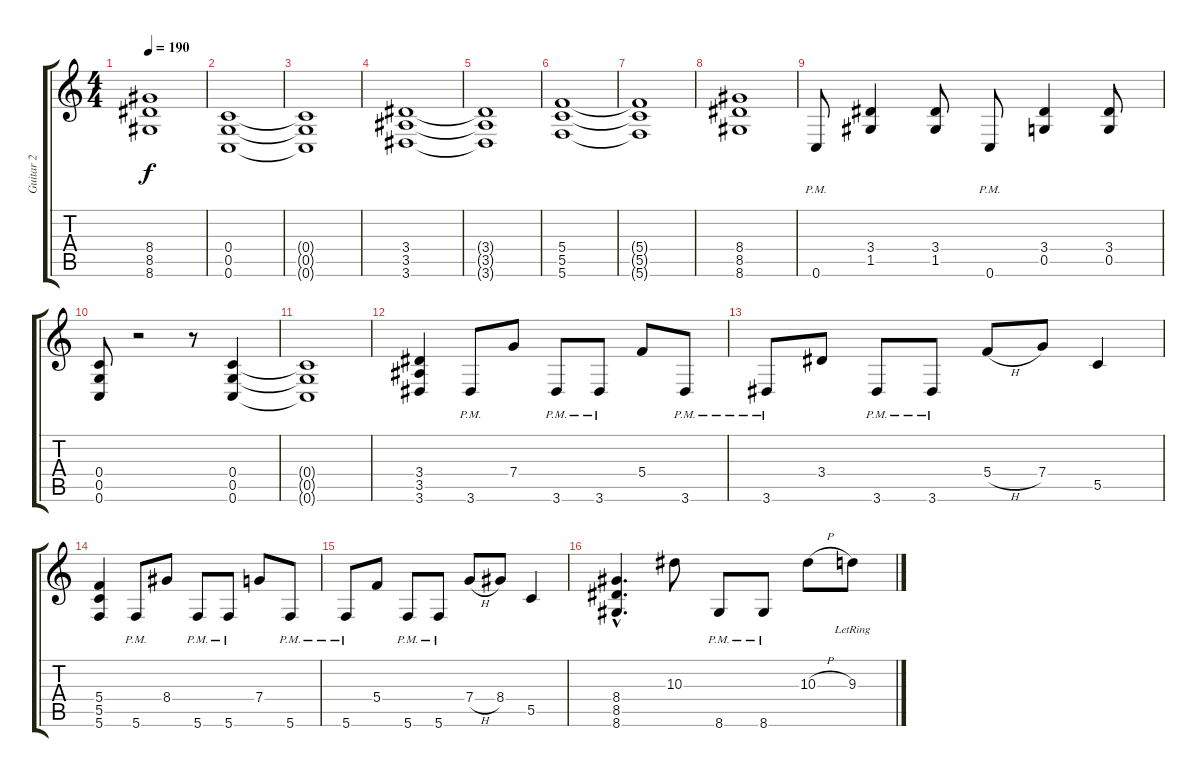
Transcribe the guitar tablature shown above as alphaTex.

\track ("Guitar 2" "Guitar 2") {instrument distortionguitar}
\staff {score tabs}
\tuning (D4 A3 F3 C3 G2 C2) {hide}
\ts (4 4)
\tempo 190
\clef g2
\ks c
(8.4{t} 8.5{t} 8.6{t}).1{dy f} |
(0.4 0.5 0.6).1 |
(0.4{t} 0.5{t} 0.6{t}).1 |
(3.4 3.5 3.6).1 |
(3.4{t} 3.5{t} 3.6{t}).1 |
(5.4 5.5 5.6).1 |
(5.4{t} 5.5{t} 5.6{t}).1 |
(8.4 8.5 8.6).1 |
0.6{pm}.8 (3.4 1.5).4 (3.4 1.5).8 0.6{pm}.8 (3.4 0.5).4 (3.4 0.5).8 |
(0.4 0.5 0.6).8 r.2 r.8 (0.4 0.5 0.6).4 |
(0.4{t} 0.5{t} 0.6{t}).1 |
(3.4 3.5 3.6).4 3.6{pm}.8 7.4.8 3.6{pm}.8 3.6{pm}.8 5.4.8 3.6{pm}.8 |
3.6{pm}.8 3.4.8 3.6{pm}.8 3.6{pm}.8 5.4{h}.8 7.4.8 5.5.4 |
(5.4 5.5 5.6).4 5.6{pm}.8 8.4.8 5.6{pm}.8 5.6{pm}.8 7.4.8 5.6{pm}.8 |
5.6{pm}.8 5.4.8 5.6{pm}.8 5.6{pm}.8 7.4{h}.8 8.4.8 5.5.4 |
(8.4{hac} 8.5{hac} 8.6{hac}).4{d} 10.3.8 8.6{pm}.8 8.6{pm}.8 10.3{h}.8 9.3{lr}.8
